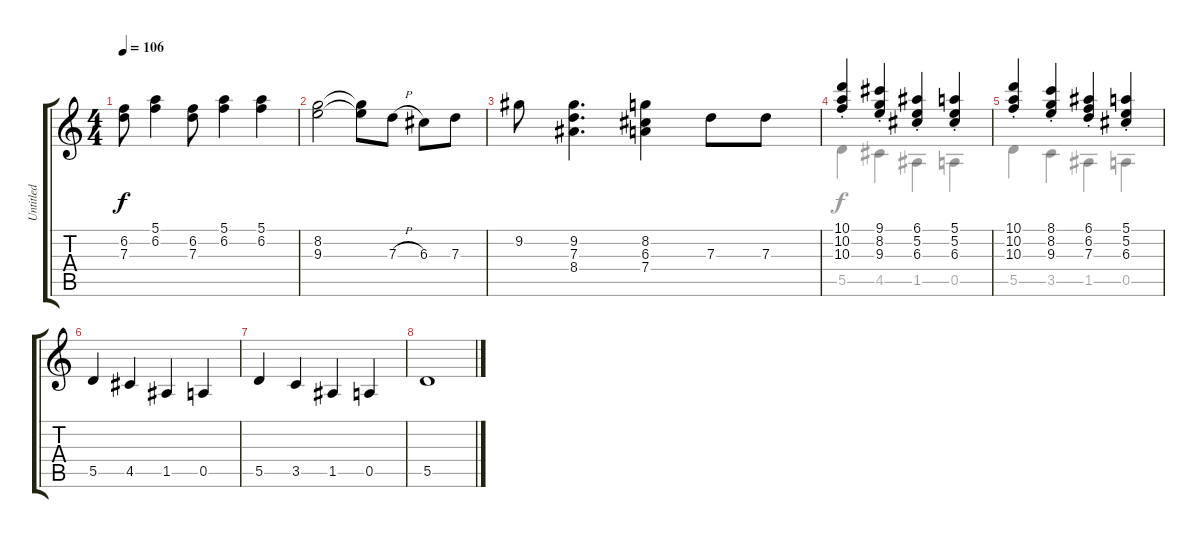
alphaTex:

\track ("Untitled" "Untitled") {instrument acousticguitarnylon}
\staff {score tabs}
\tuning (E4 B3 G3 D3 A2 E2) {hide}
\voice
\ts (4 4)
\tempo 106
\clef g2
\ks c
(6.2 7.3).8{dy f} (5.1 6.2).4 (6.2 7.3).8 (5.1 6.2).4 (5.1 6.2).4 |
(8.2 9.3).2 (8.2{t} 9.3{t}).8 7.3{h}.8 6.3.8 7.3.8 |
9.2.8 (9.2 7.3 8.4).4{d} (8.2 6.3 7.4).4 7.3.8 7.3.8 |
(10.1{st} 10.2{st} 10.3{st}).4 (9.1{st} 8.2{st} 9.3{st}).4 (6.1{st} 5.2{st} 6.3{st}).4 (5.1{st} 5.2{st} 6.3{st}).4 |
(10.1{st} 10.2{st} 10.3{st}).4 (8.1{st} 8.2{st} 9.3{st}).4 (6.1{st} 6.2{st} 7.3{st}).4 (5.1{st} 5.2{st} 6.3{st}).4 |
5.5.4 4.5.4 1.5.4 0.5.4 |
5.5.4 3.5.4 1.5.4 0.5.4 |
5.5.1
\voice
\clef g2
\ottava regular
\simile none
\ks c
|
|
|
5.5.4 4.5.4 1.5.4 0.5.4 |
5.5.4 3.5.4 1.5.4 0.5.4 |
|
|
